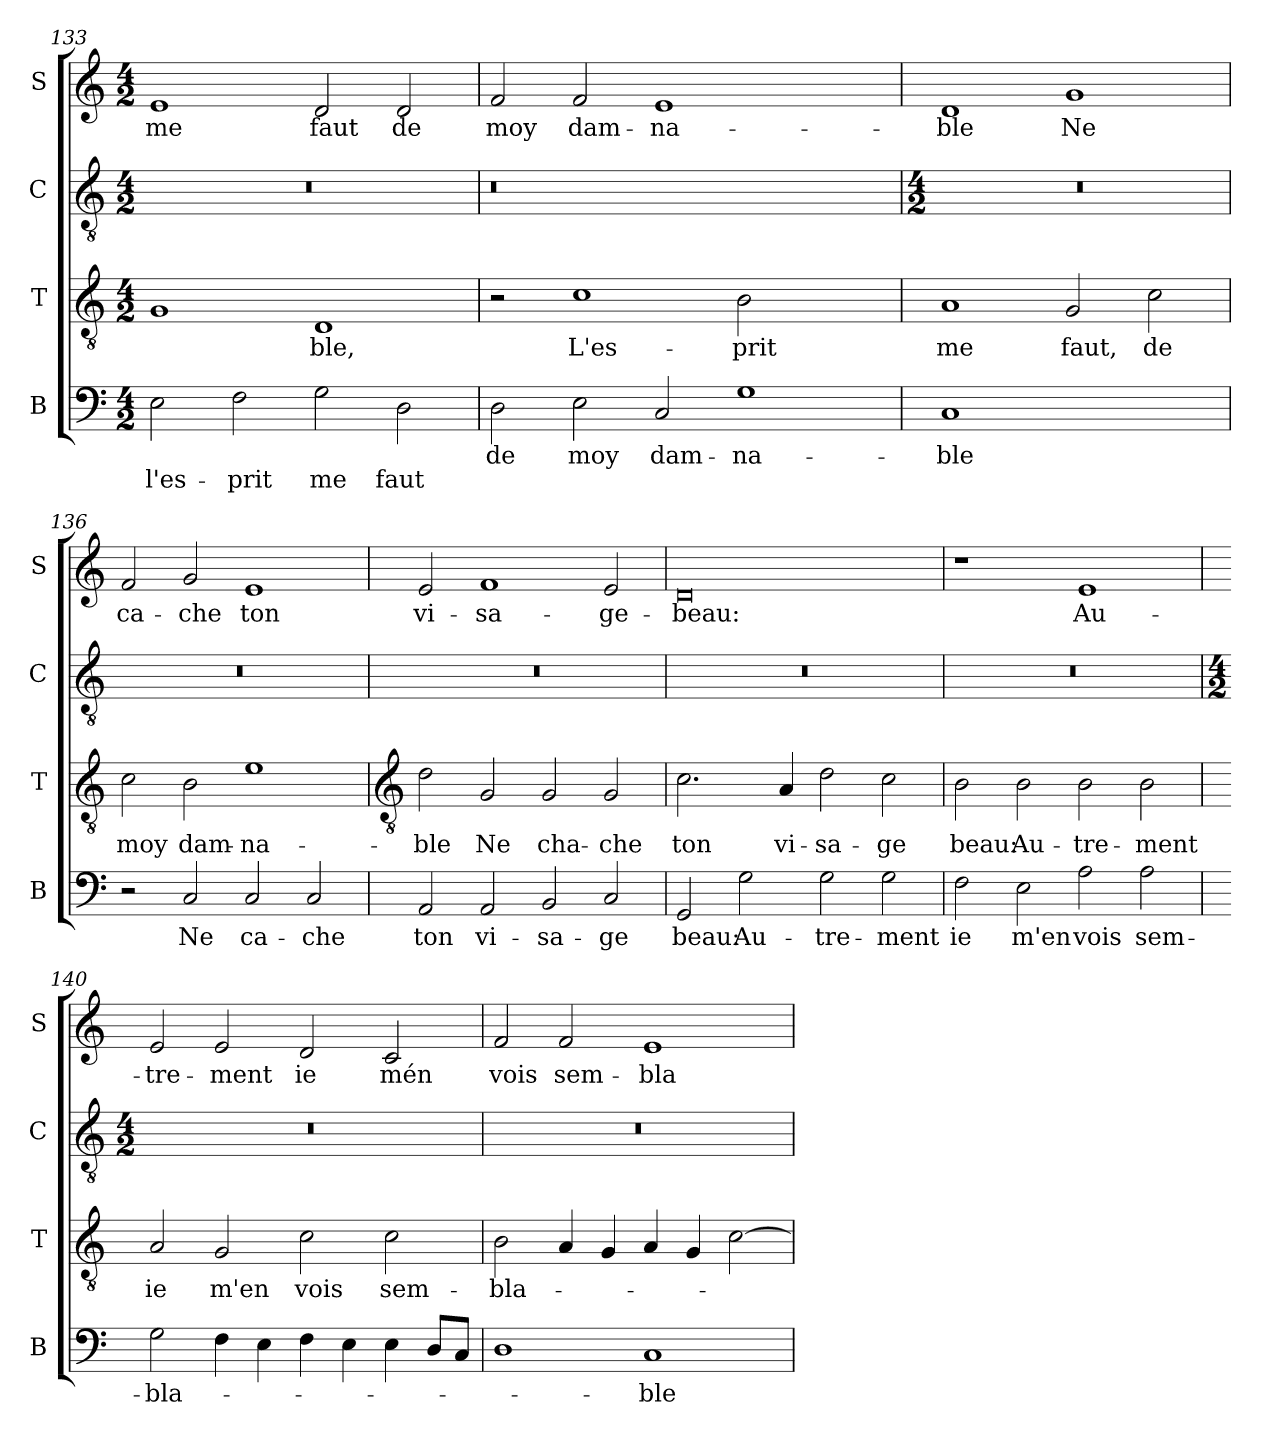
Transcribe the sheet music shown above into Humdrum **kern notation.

**kern	**text	**text	**kern	**text	**kern	**kern	**text
*part4	*part4	*part4	*part3	*part3	*part2	*part1	*part1
*staff4	*staff4	*staff4	*staff3	*staff3	*staff2	*staff1	*staff1
*I"B	*	*	*I"T	*	*I"C	*I"S	*
*I'B	*	*	*I'T	*	*I'C	*I'S	*
*clefF4	*	*	*clefGv2	*	*clefGv2	*clefG2	*
*k[]	*	*	*k[]	*	*k[]	*k[]	*
*C:	*	*	*C:	*	*C:	*C:	*
*M4/2	*	*	*M4/2	*	*M4/2	*M4/2	*
=133	=133	=133	=133	=133	=133	=133	=133
!	!	!LO:LY:b	!	!	!	!	!LO:LY:b
2E	.	l'es-	1G	.	0r	1e	me
!	!	!LO:LY:b	!	!	!	!	!
2F	.	-prit	.	.	.	.	.
!	!	!LO:LY:b	!	!LO:LY:b	!	!	!LO:LY:b
2G	.	me	1D	-ble,	.	2d	faut
!	!	!LO:LY:b	!	!	!	!	!LO:LY:b
2D	.	faut	.	.	.	2d	de
=134	=134	=134	=134	=134	=134	=134	=134
!	!LO:LY:b	!	!	!	!	!	!LO:LY:b
2D	de	.	2r	.	0r	2f	moy
!	!LO:LY:b	!	!	!LO:LY:b	!	!	!LO:LY:b
2E	moy	.	1c	L'es-	.	2f	dam-
!	!LO:LY:b	!	!	!	!	!	!LO:LY:b
2C	dam-	.	.	.	.	1e	-na-
!	!LO:LY:b	!	!	!LO:LY:b	!	!	!
1G	-na-	.	2B	-prit	.	.	.
.	.	.	2ryy	.	2ryy	2ryy	.
!!LO:LB:g=z
=135	=135	=135	=135	=135	=135	=135	=135
*	*	*	*	*	*M4/2	*	*
!	!LO:LY:b	!	!	!LO:LY:b	!	!	!LO:LY:b
1C	-ble	.	1A	me	0r	1d	-ble
!	!	!	!	!LO:LY:b	!	!	!LO:LY:b
1ryy	.	.	2G	faut,	.	1g	Ne
!	!	!	!	!LO:LY:b	!	!	!
.	.	.	2c	de	.	.	.
!!LO:LB:g=z
=136	=136	=136	=136	=136	=136	=136	=136
!	!	!	!	!LO:LY:b	!	!	!LO:LY:b
2r	.	.	2c	moy	0r	2f	ca-
!	!LO:LY:b	!	!	!LO:LY:b	!	!	!LO:LY:b
2C	Ne	.	2B	dam-	.	2g	-che
!	!LO:LY:b	!	!	!LO:LY:b	!	!	!LO:LY:b
2C	ca-	.	1e	-na-	.	1e	ton
!	!LO:LY:b	!	!	!	!	!	!
2C	-che	.	.	.	.	.	.
!!LO:LB:g=z
=137	=137	=137	=137	=137	=137	=137	=137
*	*	*	*clefGv2	*	*	*	*
!	!LO:LY:b	!	!	!LO:LY:b	!	!	!LO:LY:b
2AA	ton	.	2d	-ble	0r	2e	vi-
!	!LO:LY:b	!	!	!LO:LY:b	!	!	!LO:LY:b
2AA	vi-	.	2G	Ne	.	1f	-sa-
!	!LO:LY:b	!	!	!LO:LY:b	!	!	!
2BB	-sa-	.	2G	cha-	.	.	.
!	!LO:LY:b	!	!	!LO:LY:b	!	!	!LO:LY:b
2C	-ge	.	2G	-che	.	2e	-ge-
=138	=138	=138	=138	=138	=138	=138	=138
!	!LO:LY:b	!	!	!LO:LY:b	!	!	!LO:LY:b
2GG	beau:	.	2.c	ton	0r	0d	-beau:
!	!LO:LY:b	!	!	!	!	!	!
2G	Au-	.	.	.	.	.	.
!	!	!	!	!LO:LY:b	!	!	!
.	.	.	4A	vi-	.	.	.
!	!LO:LY:b	!	!	!LO:LY:b	!	!	!
2G	-tre-	.	2d	-sa-	.	.	.
!	!LO:LY:b	!	!	!LO:LY:b	!	!	!
2G	-ment	.	2c	-ge	.	.	.
=139	=139	=139	=139	=139	=139	=139	=139
!	!LO:LY:b	!	!	!LO:LY:b	!	!	!
2F	ie	.	2B	beau:	0r	1r	.
!	!LO:LY:b	!	!	!LO:LY:b	!	!	!
2E	m'en	.	2B	Au-	.	.	.
!	!LO:LY:b	!	!	!LO:LY:b	!	!	!LO:LY:b
2A	vois	.	2B	-tre-	.	1e	Au-
!	!LO:LY:b	!	!	!LO:LY:b	!	!	!
2A	sem-	.	2B	-ment	.	.	.
!!LO:LB:g=z
=140	=140	=140	=140	=140	=140	=140	=140
*	*	*	*	*	*M4/2	*	*
!	!LO:LY:b	!	!	!LO:LY:b	!	!	!LO:LY:b
2G	-bla-	.	2A	ie	0r	2e	-tre-
!	!	!	!	!LO:LY:b	!	!	!LO:LY:b
4F	.	.	2G	m'en	.	2e	-ment
4E	.	.	.	.	.	.	.
!	!	!	!	!LO:LY:b	!	!	!LO:LY:b
4F	.	.	2c	vois	.	2d	ie
4E	.	.	.	.	.	.	.
!	!	!	!	!LO:LY:b	!	!	!LO:LY:b
4E	.	.	2c	sem-	.	2c	mén
8DL	.	.	.	.	.	.	.
8CJ	.	.	.	.	.	.	.
!!LO:LB:g=z
=141	=141	=141	=141	=141	=141	=141	=141
!	!	!	!	!LO:LY:b	!	!	!LO:LY:b
1D	.	.	2B	-bla-	0r	2f	vois
!	!	!	!	!	!	!	!LO:LY:b
.	.	.	4A	.	.	2f	sem-
.	.	.	4G	.	.	.	.
!	!LO:LY:b	!	!	!	!	!	!LO:LY:b
1C	-ble	.	4A	.	.	1e	-bla-
.	.	.	4G	.	.	.	.
.	.	.	[2c	.	.	.	.
=	=	=	=	=	=	=	=
*-	*-	*-	*-	*-	*-	*-	*-
